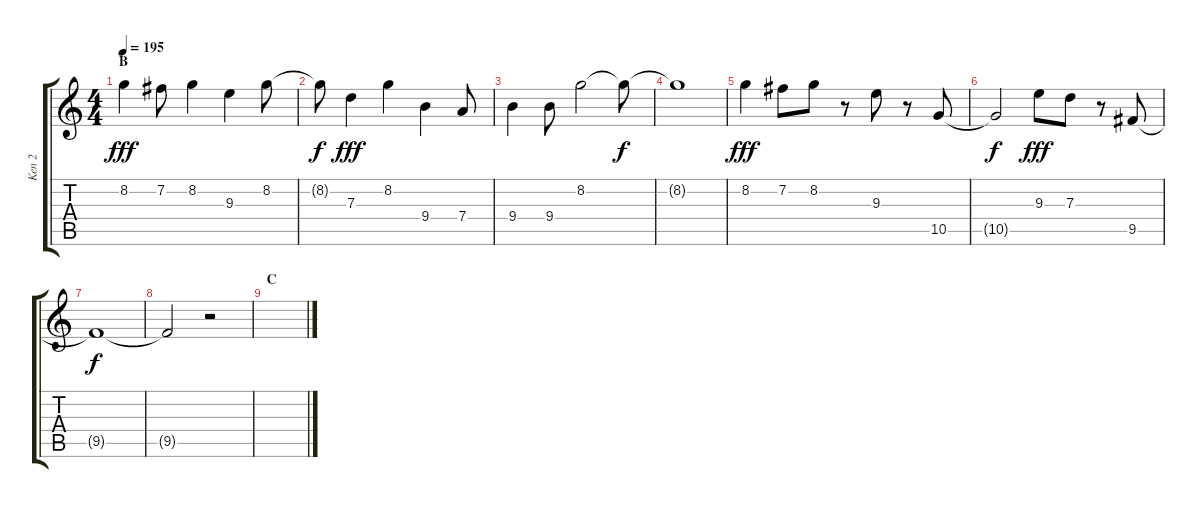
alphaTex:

\track ("Ken 2" "Ken 2") {instrument acousticguitarsteel}
\staff {score tabs}
\tuning (E4 B3 G3 D3 A2 E2) {hide}
\ts (4 4)
\section ("" "B")
\tempo 195
\clef g2
\ks c
8.2.4{dy fff} 7.2.8 8.2.4 9.3.4 8.2.8 |
8.2{t}.8{dy f} 7.3.4{dy fff} 8.2.4 9.4.4 7.4.8 |
9.4.4 9.4.8 8.2.2 8.2{t}.8{dy f} |
8.2{t}.1 |
8.2.4{dy fff} 7.2.8 8.2.8 r.8 9.3.8 r.8 10.5.8 |
10.5{t}.2{dy f} 9.3.8{dy fff} 7.3.8 r.8 9.5.8 |
9.5{t}.1{dy f} |
9.5{t}.2 r.2 |
\section ("" "C")
